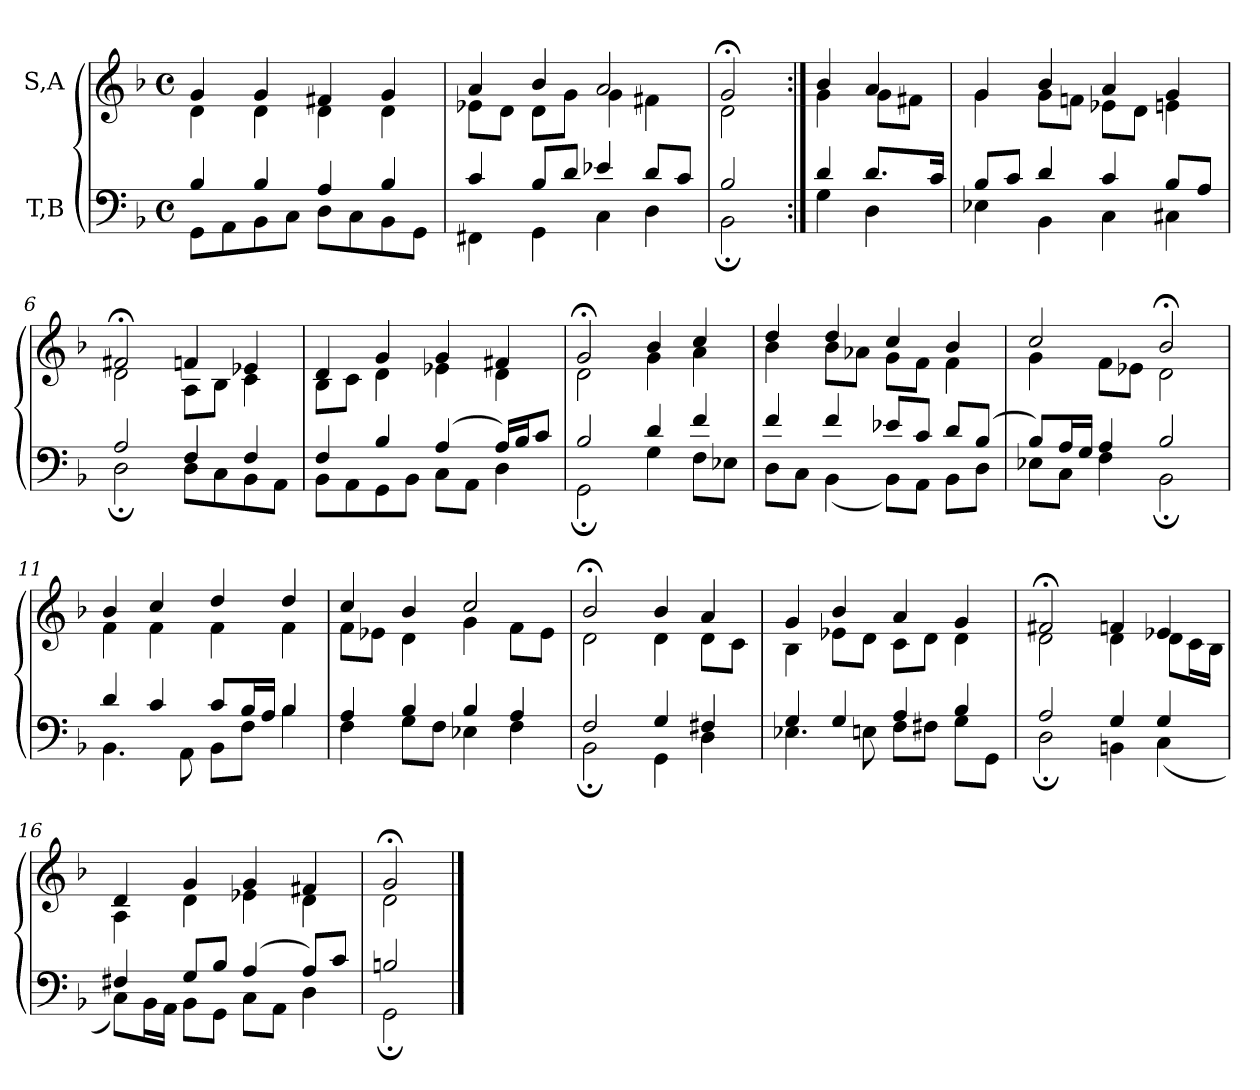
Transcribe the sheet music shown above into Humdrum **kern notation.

**kern	**kern
*part2	*part1
*staff2	*staff1
*I"T,B	*I"S,A
*clefF4	*clefG2
*k[b-]	*k[b-]
*M4/4	*M4/4
*met(c)	*met(c)
=1	=1
*^	*^
4B-	8GGL	4g	4d
.	8AA	.	.
4B-	8BB-	4g	4d
.	8CJ	.	.
4A	8DL	4f#X	4d
.	8C	.	.
4B-	8BB-	4g	4d
.	8GGJ	.	.
=2	=2	=2	=2
4c	4FF#X	4a	8e-XL
.	.	.	8dJ
8B-L	4GG	4b-	8dL
8dJ	.	.	8gJ
4e-X	4C	2a	4g
8dL	4D	.	4f#X
8cJ	.	.	.
=3a	=3a	=3a	=3a
2B-	2BB-;	2g;<	2d
=4a:|!	=4a:|!	=4a:|!	=4a:|!
4d	4G	4b-	4g
8.dL	4D	4a	8gL
.	.	.	8f#XJ
16cJk	.	.	.
=5	=5	=5	=5
8B-L	4E-X	4g	4g
8cJ	.	.	.
4d	4BB-	4b-	8gL
.	.	.	8fnJ
4c	4C	4a	8e-XL
.	.	.	8dJ
8B-L	4C#X	4g	4en
8AJ	.	.	.
=6	=6	=6	=6
2A	2D;	2f#X;<	2d
4F	8DL	4fn	8AL
.	8C	.	8B-J
4F	8BB-	4e-X	4c
.	8AAJ	.	.
=7	=7	=7	=7
4F	8BB-L	4d	8B-L
.	8AA	.	8cJ
4B-	8GG	4g	4d
.	8BB-J	.	.
(>4A	8CL	4g	4e-X
.	8AAJ	.	.
16ALL)	4D	4f#X	4d
16B-J	.	.	.
8cJ	.	.	.
=8	=8	=8	=8
2B-	2GG;	2g;<	2d
4d	4G	4b-	4g
4f	8FL	4cc	4a
.	8E-XJ	.	.
=9	=9	=9	=9
4f	8DL	4dd	4b-
.	8CJ	.	.
4f	(<4BB-	4dd	8b-L
.	.	.	8a-XJ
8e-XL	8BB-L)	4cc	8gL
8cJ	8AAJ	.	8fJ
8dL	8BB-L	4b-	4f
(>8B-J	8DJ	.	.
=10	=10	=10	=10
8B-L)	8E-XL	2cc	4g
16AL	8CJ	.	.
16GJJ	.	.	.
4A	4F	.	8fL
.	.	.	8e-XJ
2B-	2BB-;	2b-;<	2d
=11	=11	=11	=11
4d	4.BB-	4b-	4f
4c	.	4cc	4f
.	8AA	.	.
8cL	8BB-L	4dd	4f
16B-L	8FJ	.	.
16AJJ	.	.	.
4B-	4B-	4dd	4f
=12	=12	=12	=12
4A	4F	4cc	8fL
.	.	.	8e-XJ
4B-	8GL	4b-	4d
.	8FJ	.	.
4B-	4E-X	2cc	4g
4A	4F	.	8fL
.	.	.	8e-J
=13	=13	=13	=13
2F	2BB-;	2b-;<	2d
4G	4GG	4b-	4d
4F#X	4D	4a	8dL
.	.	.	8cJ
=14	=14	=14	=14
4G	4.E-X	4g	4B-
4G	.	4b-	8e-XL
.	8En	.	8dJ
4A	8FL	4a	8cL
.	8F#XJ	.	8dJ
4B-	8GL	4g	4d
.	8GGJ	.	.
=15	=15	=15	=15
2A	2D;	2f#X;<	2d
4G	4BBn	4fn	4d
4G	(<4C	4e-X	8dL
.	.	.	16cL
.	.	.	16B-JJ
=16	=16	=16	=16
4F#X	8CL)	4d	4A
.	16BB-L	.	.
.	16AAJJ	.	.
8GL	8BB-L	4g	4d
8B-J	8GGJ	.	.
(>4A	8CL	4g	4e-X
.	8AAJ	.	.
8AL)	4D	4f#X	4d
8cJ	.	.	.
=17a	=17a	=17a	=17a
2Bn	2GG;	2g;<	2d
*v	*v	*	*
*	*v	*v
==	==
*-	*-
